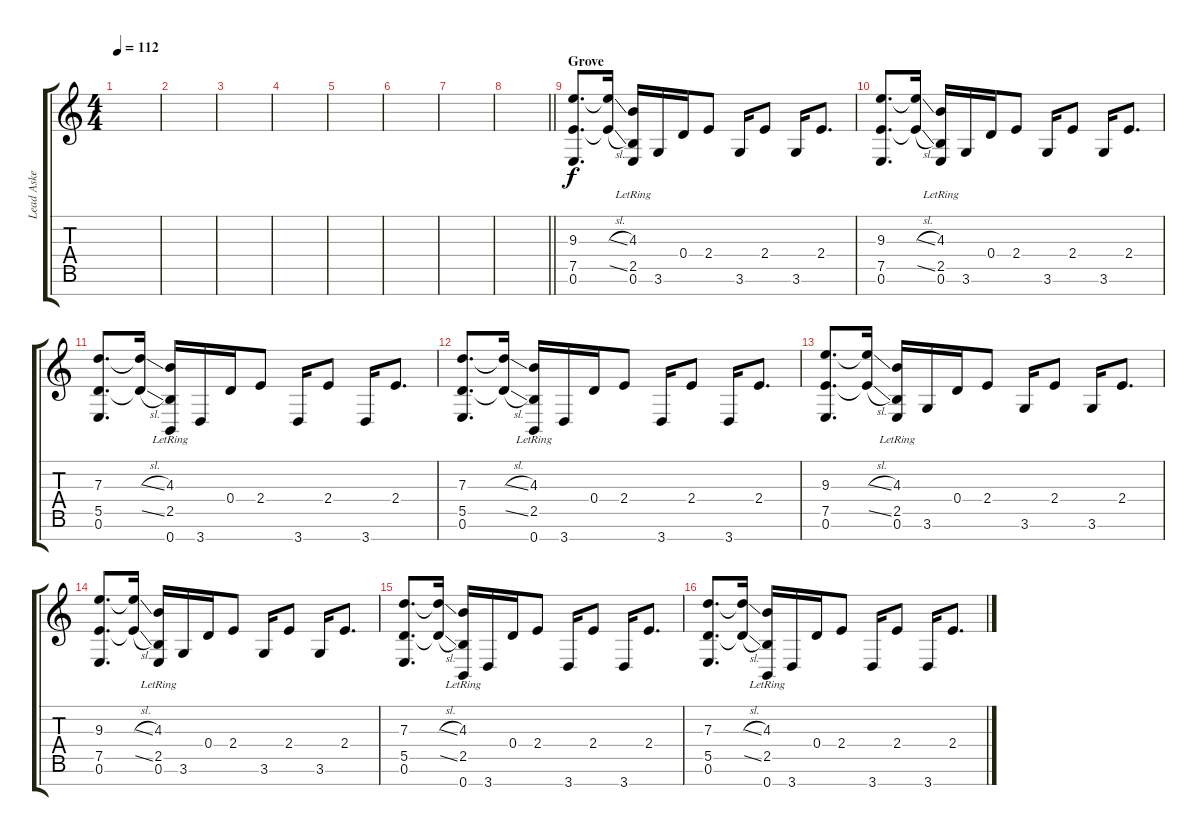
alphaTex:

\track ("Lead Aske" "Lead Aske") {instrument overdrivenguitar}
\staff {score tabs}
\tuning (E4 B3 G3 D3 A2 E2 B1) {hide}
\ts (4 4)
\tempo 112
\clef g2
\ks c
|
|
|
|
|
|
|
\barLineRight lightlight
|
\section ("" "Grove")
(9.3 7.5 0.6).8{d} (9.3{sl t} 7.5{sl t}).16 (4.3{lr} 2.5{lr} 0.6).16 3.6.16 0.4.16 2.4.8 3.6.16 2.4.8 3.6.16 2.4.8{d} |
(9.3 7.5 0.6).8{d} (9.3{sl t} 7.5{sl t}).16 (4.3{lr} 2.5{lr} 0.6).16 3.6.16 0.4.16 2.4.8 3.6.16 2.4.8 3.6.16 2.4.8{d} |
(7.3 5.5 0.6).8{d} (7.3{sl t} 5.5{sl t}).16 (4.3{lr} 2.5{lr} 0.7).16 3.7.16 0.4.16 2.4.8 3.7.16 2.4.8 3.7.16 2.4.8{d} |
(7.3 5.5 0.6).8{d} (7.3{sl t} 5.5{sl t}).16 (4.3{lr} 2.5{lr} 0.7).16 3.7.16 0.4.16 2.4.8 3.7.16 2.4.8 3.7.16 2.4.8{d} |
(9.3 7.5 0.6).8{d} (9.3{sl t} 7.5{sl t}).16 (4.3{lr} 2.5{lr} 0.6).16 3.6.16 0.4.16 2.4.8 3.6.16 2.4.8 3.6.16 2.4.8{d} |
(9.3 7.5 0.6).8{d} (9.3{sl t} 7.5{sl t}).16 (4.3{lr} 2.5{lr} 0.6).16 3.6.16 0.4.16 2.4.8 3.6.16 2.4.8 3.6.16 2.4.8{d} |
(7.3 5.5 0.6).8{d} (7.3{sl t} 5.5{sl t}).16 (4.3{lr} 2.5{lr} 0.7).16 3.7.16 0.4.16 2.4.8 3.7.16 2.4.8 3.7.16 2.4.8{d} |
(7.3 5.5 0.6).8{d} (7.3{sl t} 5.5{sl t}).16 (4.3{lr} 2.5{lr} 0.7).16 3.7.16 0.4.16 2.4.8 3.7.16 2.4.8 3.7.16 2.4.8{d}
